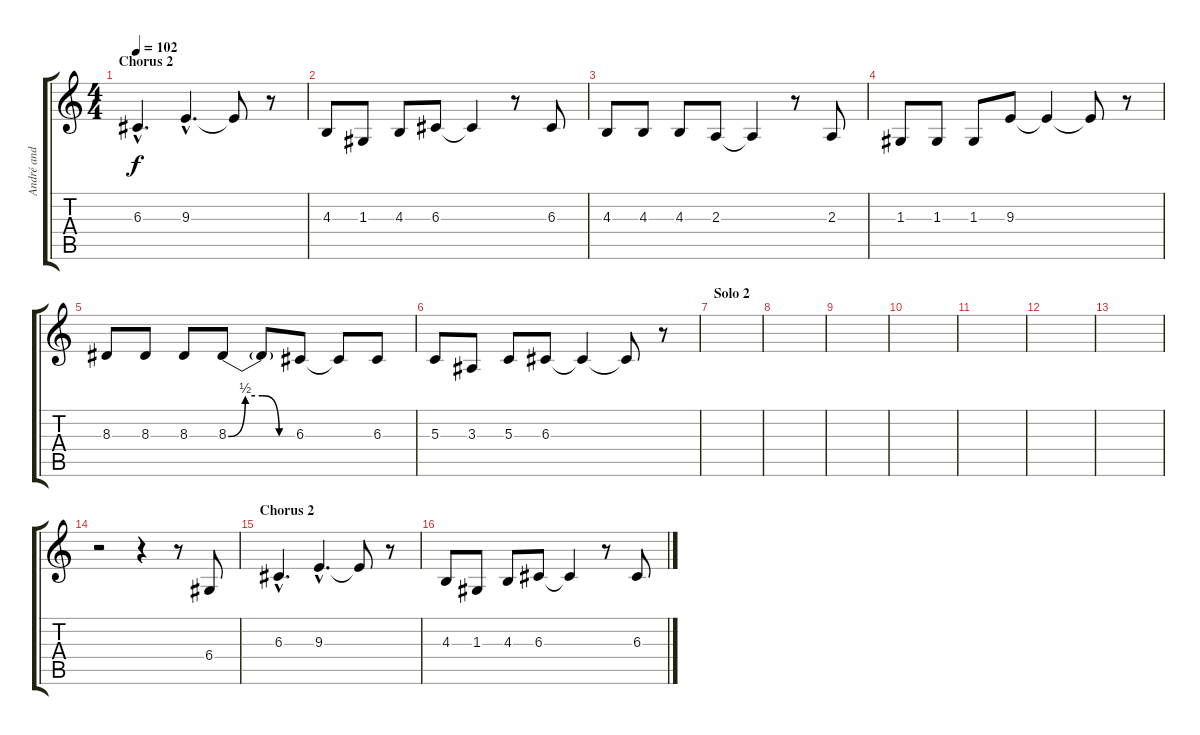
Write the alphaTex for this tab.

\track ("André and Marcus" "André and ") {instrument choiraahs}
\staff {score tabs}
\tuning (E4 B3 G3 D3 A2 E2) {hide}
\ts (4 4)
\section ("" "Chorus 2")
\tempo 102
\clef g2
\ks c
6.3{hac}.4{d dy f} 9.3{hac}.4{d} 9.3{t}.8 r.8 |
4.3.8 1.3.8 4.3.8 6.3.8 6.3{t}.4 r.8 6.3.8 |
4.3.8 4.3.8 4.3.8 2.3.8 2.3{t}.4 r.8 2.3.8 |
1.3.8 1.3.8 1.3.8 9.3.8 9.3{t}.4 9.3{t}.8 r.8 |
8.3.8 8.3.8 8.3.8 8.3{be (custom 0 0 15 2 30 2 45 0 60 0)}.8 8.3{t}.8 6.3.8 6.3{t}.8 6.3.8 |
5.3.8 3.3.8 5.3.8 6.3.8 6.3{t}.4 6.3{t}.8 r.8 |
\section ("" "Solo 2")
|
|
|
|
|
|
|
r.2 r.4 r.8 6.4.8 |
\section ("" "Chorus 2")
6.3{hac}.4{d} 9.3{hac}.4{d} 9.3{t}.8 r.8 |
4.3.8 1.3.8 4.3.8 6.3.8 6.3{t}.4 r.8 6.3.8
